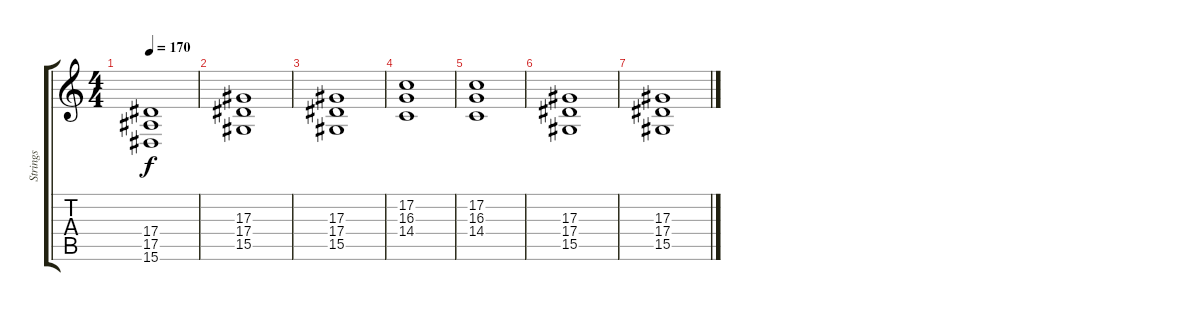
\track ("Strings" "Strings") {instrument stringensemble1}
\staff {score tabs}
\tuning (C4 G3 Eb3 Bb2 F2 C2) {hide}
\ts (4 4)
\tempo 170
\clef g2
\ks c
(17.4 17.5 15.6).1{dy f} |
(17.3 17.4 15.5).1 |
(17.3 17.4 15.5).1 |
(17.2 16.3 14.4).1 |
(17.2 16.3 14.4).1 |
(17.3 17.4 15.5).1 |
(17.3 17.4 15.5).1
